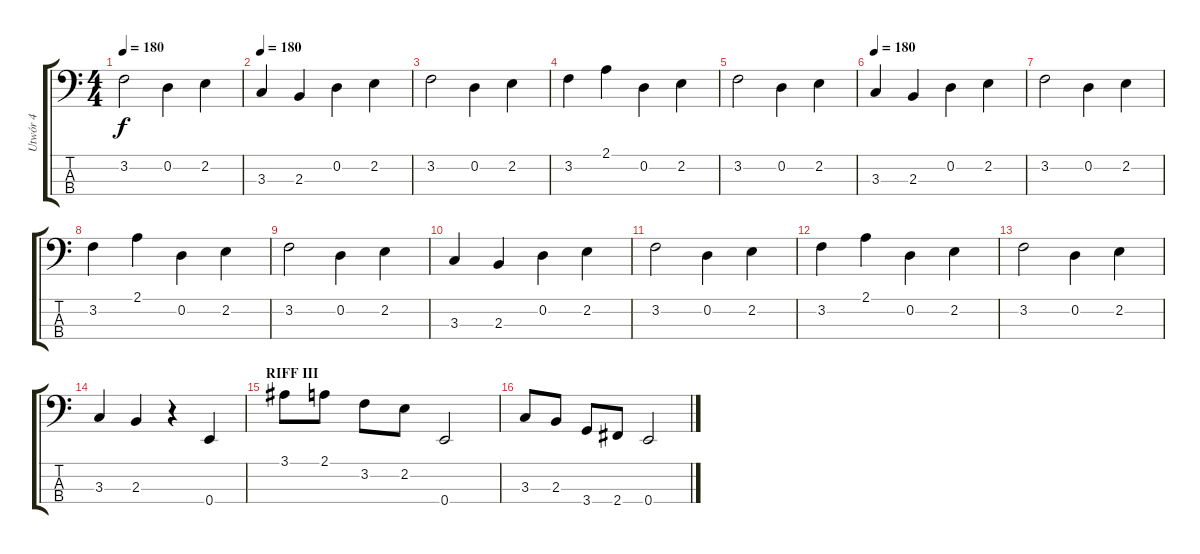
\track ("Utwór 4" "Utwór 4") {instrument electricbasspick}
\staff {score tabs}
\tuning (G2 D2 A1 E1) {hide}
\ts (4 4)
\tempo 180
\clef f4
\ks c
3.2.2{dy f} 0.2.4 2.2.4 |
\tempo 180
3.3.4 2.3.4 0.2.4 2.2.4 |
3.2.2 0.2.4 2.2.4 |
3.2.4 2.1.4 0.2.4 2.2.4 |
3.2.2 0.2.4 2.2.4 |
\tempo 180
3.3.4 2.3.4 0.2.4 2.2.4 |
3.2.2 0.2.4 2.2.4 |
3.2.4 2.1.4 0.2.4 2.2.4 |
3.2.2 0.2.4 2.2.4 |
3.3.4 2.3.4 0.2.4 2.2.4 |
3.2.2 0.2.4 2.2.4 |
3.2.4 2.1.4 0.2.4 2.2.4 |
3.2.2 0.2.4 2.2.4 |
3.3.4 2.3.4 r.4 0.4.4 |
\section ("" "RIFF III")
3.1.8 2.1.8 3.2.8 2.2.8 0.4.2 |
3.3.8 2.3.8 3.4.8 2.4.8 0.4.2
